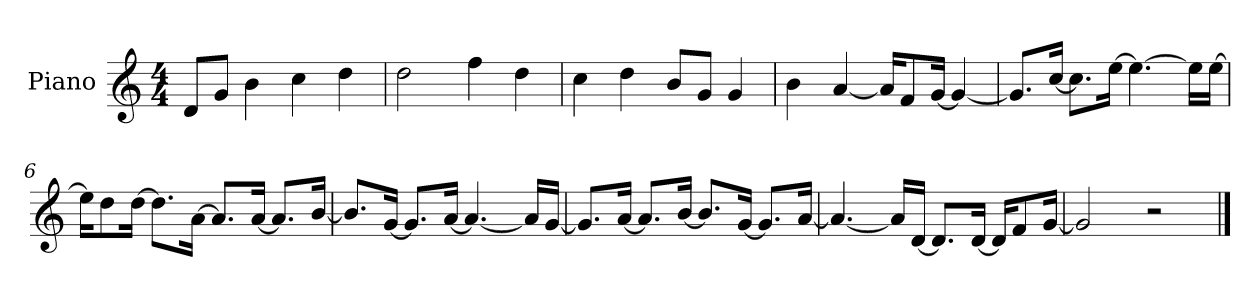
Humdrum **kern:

**kern
*part1
*staff1
*I"Piano
*I'P-no
*clefG2
*k[]
*M4/4
*MM90
=1
8d/L
8g/J
4b\
4cc\
4dd\
=2
2dd\
4ff\
4dd\
=3
4cc\
4dd\
8b/L
8g/J
4g/
=4
4b\
[4a/
16a/KL]
8f/
[16g/Jk
4g/_
=5
8.g/L]
[16cc/Jk
8.cc\L]
[16ee\Jk
4.ee\_
16ee\LL]
[16ee\JJ
=6
16ee\KL]
8dd\
[16dd\Jk
8.dd\L]
[16a\Jk
8.a/L]
[16a/Jk
8.a/L]
[16b/Jk
!!LO:LB:g=z
=7
8.b/L]
[16g/Jk
8.g/L]
[16a/Jk
4.a/_
16a/LL]
[16g/JJ
=8
8.g/L]
[16a/Jk
8.a/L]
[16b/Jk
8.b/L]
[16g/Jk
8.g/L]
[16a/Jk
=9
4.a/_
16a/LL]
[16d/JJ
8.d/L]
[16d/Jk
16d/KL]
8f/
[16g/Jk
=10
2g/]
2r
==
*-
